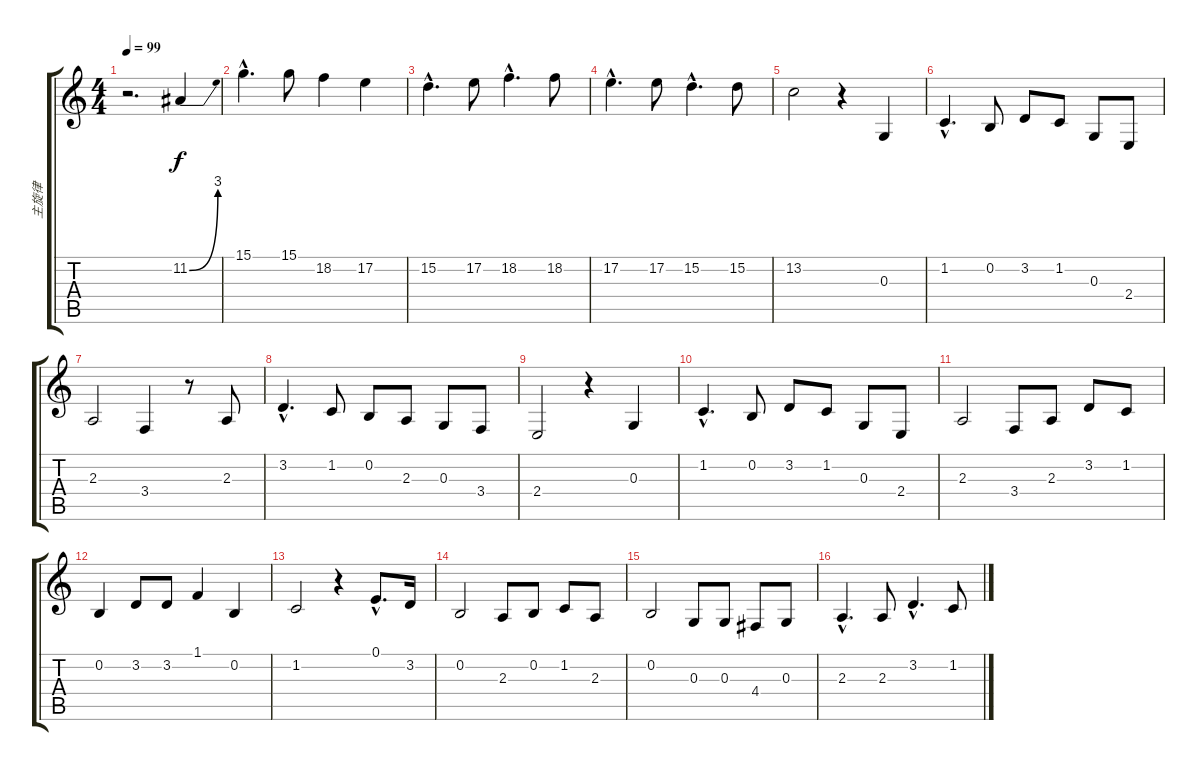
\track ("主旋律" "主旋律") {instrument stringensemble1}
\staff {score tabs}
\tuning (E4 B3 G3 D3 A2 E2) {hide}
\ts (4 4)
\tempo 99
\clef g2
\ks c
r.2{d dy f instrument stringensemble1} 11.2{be (bend 0 0 60 12)}.4 |
15.1{hac}.4{d} 15.1.8 18.2.4 17.2.4 |
15.2{hac}.4{d} 17.2.8 18.2{hac}.4{d} 18.2.8 |
17.2{hac}.4{d} 17.2.8 15.2{hac}.4{d} 15.2.8 |
13.2.2 r.4 0.3.4 |
1.2{hac}.4{d} 0.2.8 3.2.8 1.2.8 0.3.8 2.4.8 |
2.3.2 3.4.4 r.8 2.3.8 |
3.2{hac}.4{d} 1.2.8 0.2.8 2.3.8 0.3.8 3.4.8 |
2.4.2 r.4 0.3.4 |
1.2{hac}.4{d} 0.2.8 3.2.8 1.2.8 0.3.8 2.4.8 |
2.3.2 3.4.8 2.3.8 3.2.8 1.2.8 |
0.2.4 3.2.8 3.2.8 1.1.4 0.2.4 |
1.2.2 r.4 0.1{hac}.8{d} 3.2.16 |
0.2.2 2.3.8 0.2.8 1.2.8 2.3.8 |
0.2.2 0.3.8 0.3.8 4.4.8 0.3.8 |
2.3{hac}.4{d} 2.3.8 3.2{hac}.4{d} 1.2.8
